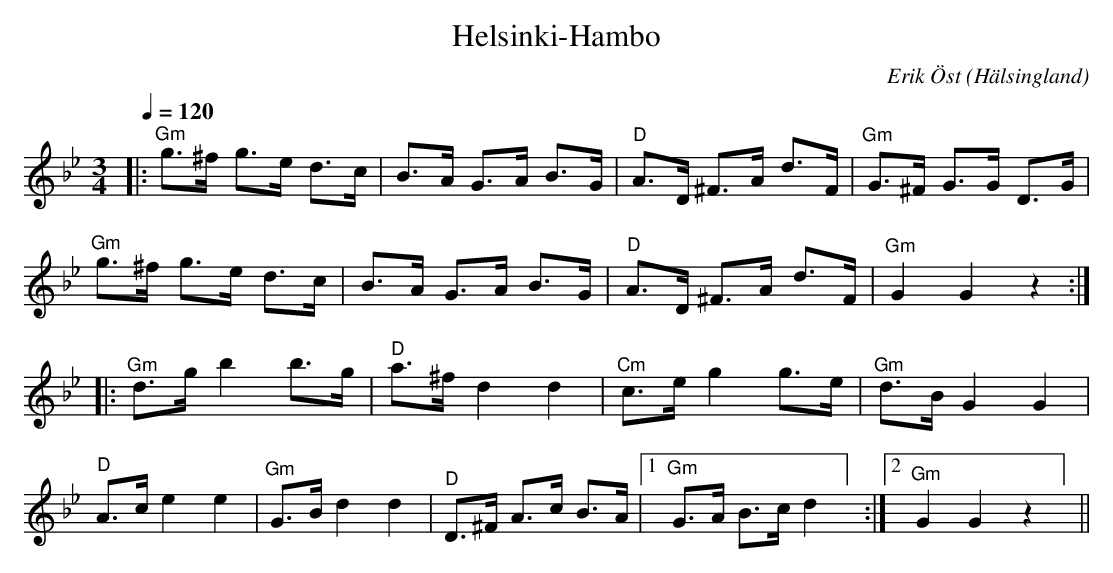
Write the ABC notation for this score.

X:1
T:Helsinki-Hambo
C:Erik Öst
O:Hälsingland
L:1/4
Q:1/4=120
M:3/4
K:Gm
V:1
|:"^Gm" g3/4^f/4 g3/4e/4 d3/4c/4 | B3/4A/4 G3/4A/4 B3/4G/4 |"^D" A3/4D/4 ^F3/4A/4 d3/4F/4 |"^Gm" G3/4^F/4 G3/4G/4 D3/4G/4 |
"^Gm" g3/4^f/4 g3/4e/4 d3/4c/4 | B3/4A/4 G3/4A/4 B3/4G/4 |"^D" A3/4D/4 ^F3/4A/4 d3/4F/4 |"^Gm" G G z1 :|
|:"^Gm" d3/4g/4 b b3/4g/4 |"^D" a3/4^f/4 d d |"^Cm" c3/4e/4 g g3/4e/4 |"^Gm" d3/4B/4 G G |
"^D" A3/4c/4 e e |"^Gm" G3/4B/4 d d |"^D" D3/4^F/4 A3/4c/4 B3/4A/4 |[1"^Gm" G3/4A/4 B3/4c/4 d ] :| [2"^Gm" G G z1 ] ||
